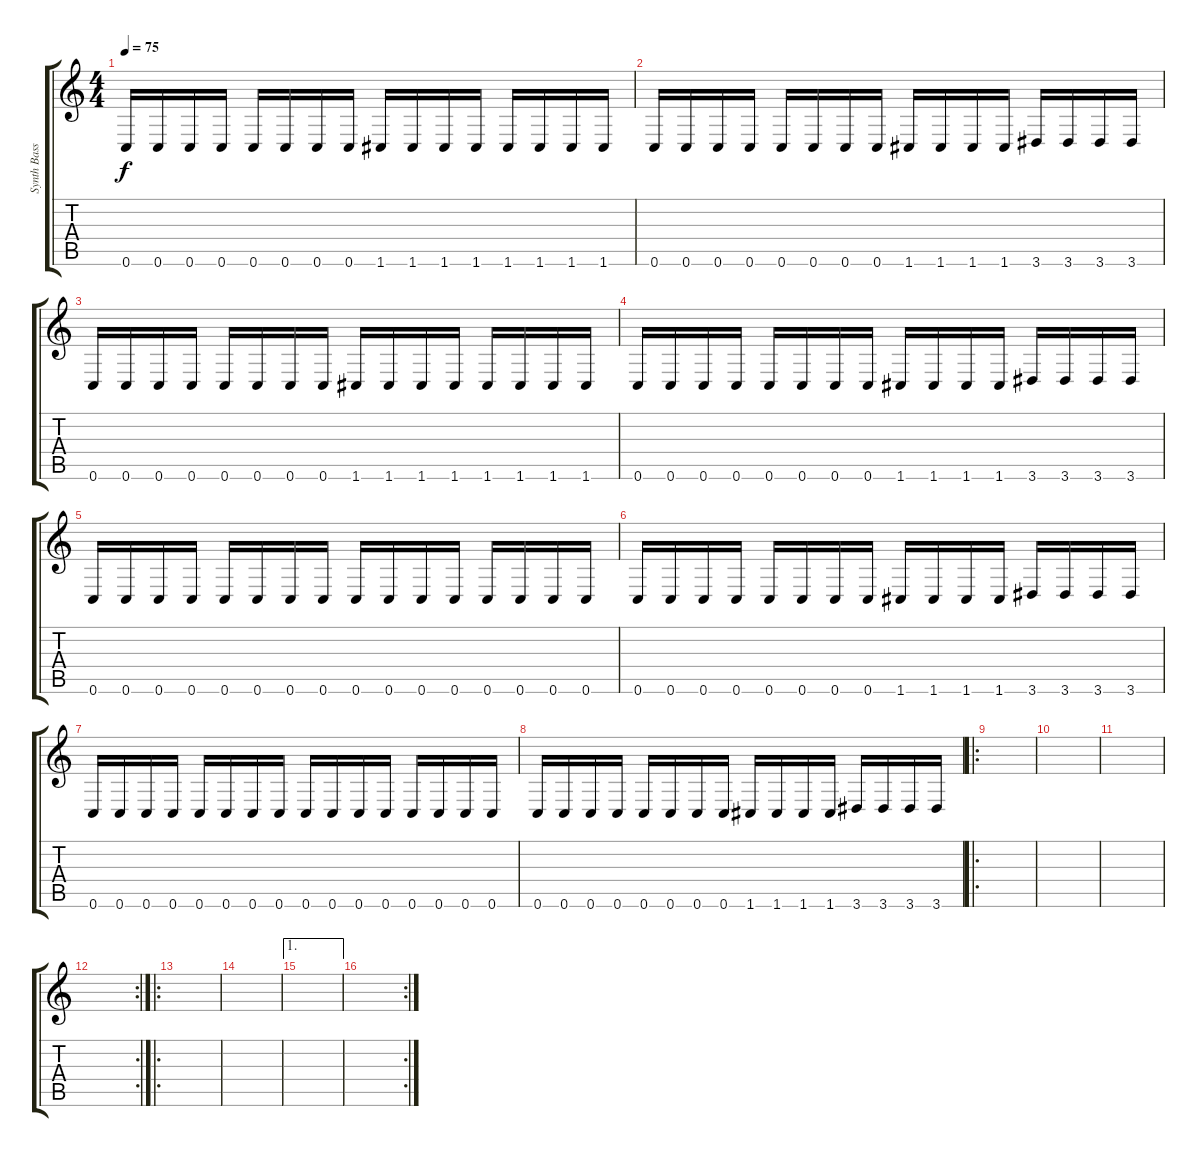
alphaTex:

\track ("Synth Bass" "Synth Bass") {instrument synthbass1}
\staff {score tabs}
\tuning (D4 A3 F3 C3 G2 C2) {hide}
\ts (4 4)
\tempo 75
\clef g2
\ks c
0.6.16{dy f instrument synthbass1} 0.6.16 0.6.16 0.6.16 0.6.16 0.6.16 0.6.16 0.6.16 1.6.16 1.6.16 1.6.16 1.6.16 1.6.16 1.6.16 1.6.16 1.6.16 |
0.6.16 0.6.16 0.6.16 0.6.16 0.6.16 0.6.16 0.6.16 0.6.16 1.6.16 1.6.16 1.6.16 1.6.16 3.6.16 3.6.16 3.6.16 3.6.16 |
0.6.16 0.6.16 0.6.16 0.6.16 0.6.16 0.6.16 0.6.16 0.6.16 1.6.16 1.6.16 1.6.16 1.6.16 1.6.16 1.6.16 1.6.16 1.6.16 |
0.6.16 0.6.16 0.6.16 0.6.16 0.6.16 0.6.16 0.6.16 0.6.16 1.6.16 1.6.16 1.6.16 1.6.16 3.6.16 3.6.16 3.6.16 3.6.16 |
0.6.16{volume 8} 0.6.16 0.6.16 0.6.16 0.6.16 0.6.16 0.6.16 0.6.16 0.6.16 0.6.16 0.6.16 0.6.16 0.6.16 0.6.16 0.6.16 0.6.16 |
0.6.16 0.6.16 0.6.16 0.6.16 0.6.16 0.6.16 0.6.16 0.6.16 1.6.16 1.6.16 1.6.16 1.6.16 3.6.16 3.6.16 3.6.16 3.6.16 |
0.6.16 0.6.16 0.6.16 0.6.16 0.6.16 0.6.16 0.6.16 0.6.16 0.6.16 0.6.16 0.6.16 0.6.16 0.6.16 0.6.16 0.6.16 0.6.16 |
0.6.16 0.6.16 0.6.16 0.6.16 0.6.16 0.6.16 0.6.16 0.6.16 1.6.16 1.6.16 1.6.16 1.6.16 3.6.16 3.6.16 3.6.16 3.6.16 |
\ro
|
|
|
\rc 2
|
\ro
|
|
\ae 1
|
\rc 2
